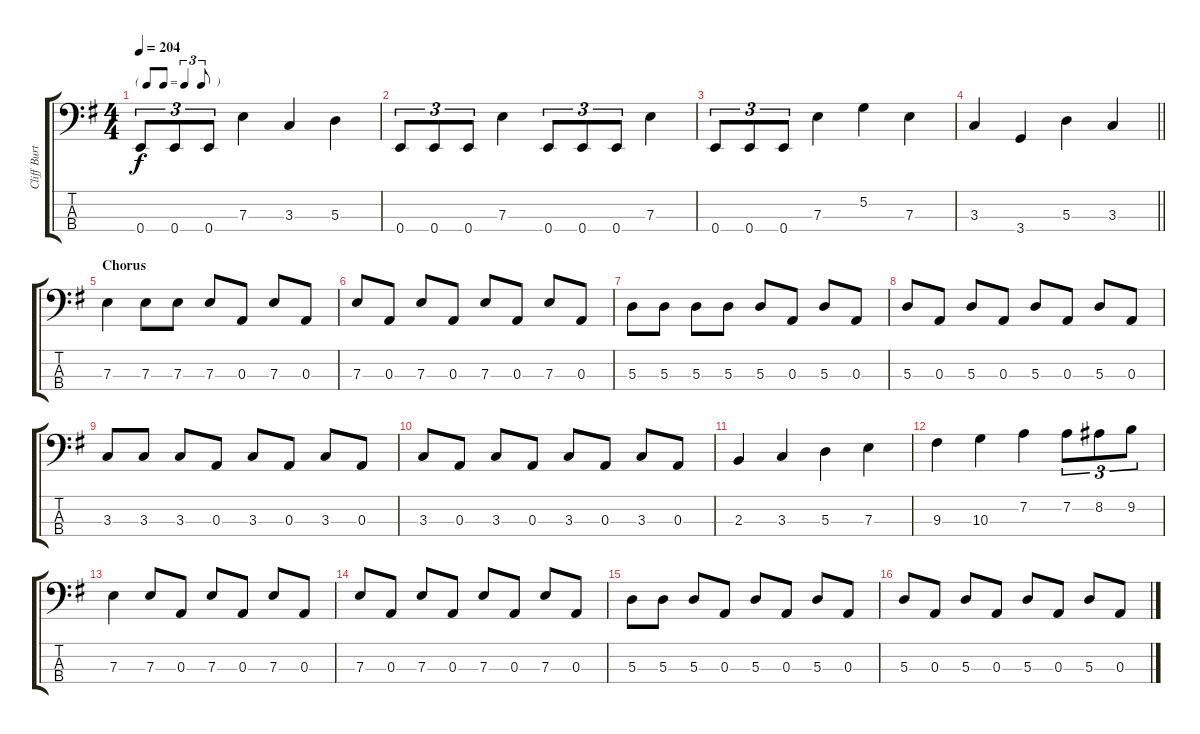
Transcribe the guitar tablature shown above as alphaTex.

\track ("Cliff Burton" "Cliff Burt") {instrument electricbassfinger}
\staff {score tabs}
\tuning (G2 D2 A1 E1) {hide}
\ts (4 4)
\tf triplet8th
\tempo 204
\clef f4
\ks eminor
0.4.8{tu (3 2) dy f} 0.4.8{tu (3 2)} 0.4.8{tu (3 2)} 7.3.4 3.3.4 5.3.4 |
0.4.8{tu (3 2)} 0.4.8{tu (3 2)} 0.4.8{tu (3 2)} 7.3.4 0.4.8{tu (3 2)} 0.4.8{tu (3 2)} 0.4.8{tu (3 2)} 7.3.4 |
0.4.8{tu (3 2)} 0.4.8{tu (3 2)} 0.4.8{tu (3 2)} 7.3.4 5.2.4 7.3.4 |
\barLineRight lightlight
3.3.4 3.4.4 5.3.4 3.3.4 |
\section ("" "Chorus")
7.3.4 7.3.8 7.3.8 7.3.8 0.3.8 7.3.8 0.3.8 |
7.3.8 0.3.8 7.3.8 0.3.8 7.3.8 0.3.8 7.3.8 0.3.8 |
5.3.8 5.3.8 5.3.8 5.3.8 5.3.8 0.3.8 5.3.8 0.3.8 |
5.3.8 0.3.8 5.3.8 0.3.8 5.3.8 0.3.8 5.3.8 0.3.8 |
3.3.8 3.3.8 3.3.8 0.3.8 3.3.8 0.3.8 3.3.8 0.3.8 |
3.3.8 0.3.8 3.3.8 0.3.8 3.3.8 0.3.8 3.3.8 0.3.8 |
2.3.4 3.3.4 5.3.4 7.3.4 |
9.3.4 10.3.4 7.2.4 7.2.8{tu (3 2)} 8.2.8{tu (3 2)} 9.2.8{tu (3 2)} |
7.3.4 7.3.8 0.3.8 7.3.8 0.3.8 7.3.8 0.3.8 |
7.3.8 0.3.8 7.3.8 0.3.8 7.3.8 0.3.8 7.3.8 0.3.8 |
5.3.8 5.3.8 5.3.8 0.3.8 5.3.8 0.3.8 5.3.8 0.3.8 |
5.3.8 0.3.8 5.3.8 0.3.8 5.3.8 0.3.8 5.3.8 0.3.8
